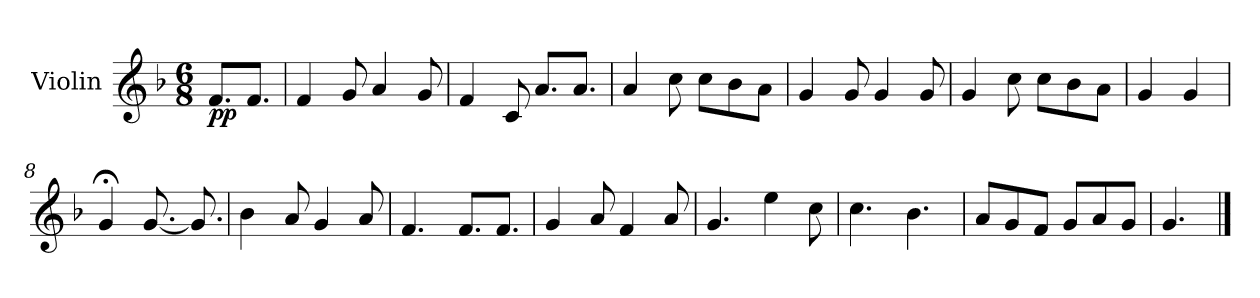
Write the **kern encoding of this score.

**kern	**dynam
*part1	*part1
*staff1	*staff1
*I"Violin	*
*I'Vln.	*
*clefG2	*
*k[b-]	*
*M6/8	*
=1	=1
!	!LO:DY:b
8.f/L	pp
8.f/J	.
=2	=2
4f/	.
8g/	.
4a/	.
8g/	.
=3	=3
4f/	.
8c/	.
8.a/L	.
8.a/J	.
=4	=4
4a/	.
8cc\	.
8cc\L	.
8b-\	.
8a\J	.
=5	=5
4g/	.
8g/	.
4g/	.
8g/	.
=6	=6
4g/	.
8cc\	.
8cc\L	.
8b-\	.
8a\J	.
=7	=7
4g/	.
4g/	.
!!LO:LB:g=z
=8	=8
4g;</	.
[8.g/	.
8.g/]	.
=9	=9
4b-\	.
8a/	.
4g/	.
8a/	.
=10	=10
4.f/	.
8.f/L	.
8.f/J	.
=11	=11
4g/	.
8a/	.
4f/	.
8a/	.
=12	=12
4.g/	.
4ee\	.
8cc\	.
=13	=13
4.cc\	.
4.b-\	.
=14	=14
8a/L	.
8g/	.
8f/J	.
8g/L	.
8a/	.
8g/J	.
=15	=15
4.g/	.
==	==
*-	*-
